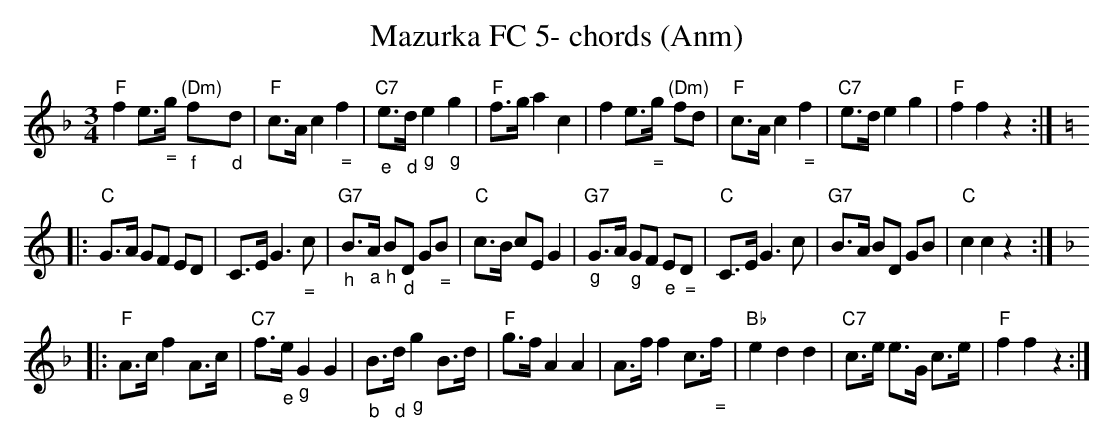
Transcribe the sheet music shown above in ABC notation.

X:1
T:Mazurka FC 5- chords (Anm)
M:3/4
L:1/8
K:Fmaj%%MIDI gchordon
"F"f2e>"_="g "(Dm)""_f"f"_d"d | "F"c>Ac2"_ ="f2 | "C7""_e"e>"_d"d"_g"e2"_g"g2 | "F"f>ga2c2 | f2e>"_="g "(Dm)"fd | "F"c>Ac2"_ ="f2 | "C7"e>de2g2 | "F"f2f2z2 :: [K:Cmaj]
"C"G>A GF ED | C>EG3"_="c | "G7""_h"B>"_a"A "_h"B"_d"D G"_ ="B | "C"c>B cEG2 | "G7""_g"G>A "_g"GF "_e"E"_ ="D | "C"C>EG3c | "G7"B>A BD GB | "C"c2c2z2:: [K:Fmaj]
"F"A>cf2A>c | "C7"f>"_e"e"_g"G2G2 | "_b"B>"_d"d"_g"g2B>d | "F"g>fA2A2 | A>ff2c>"_ ="f | "Bb"e2d2d2 | "C7"c>e e>G c>e | "F"f2f2z2 :|
